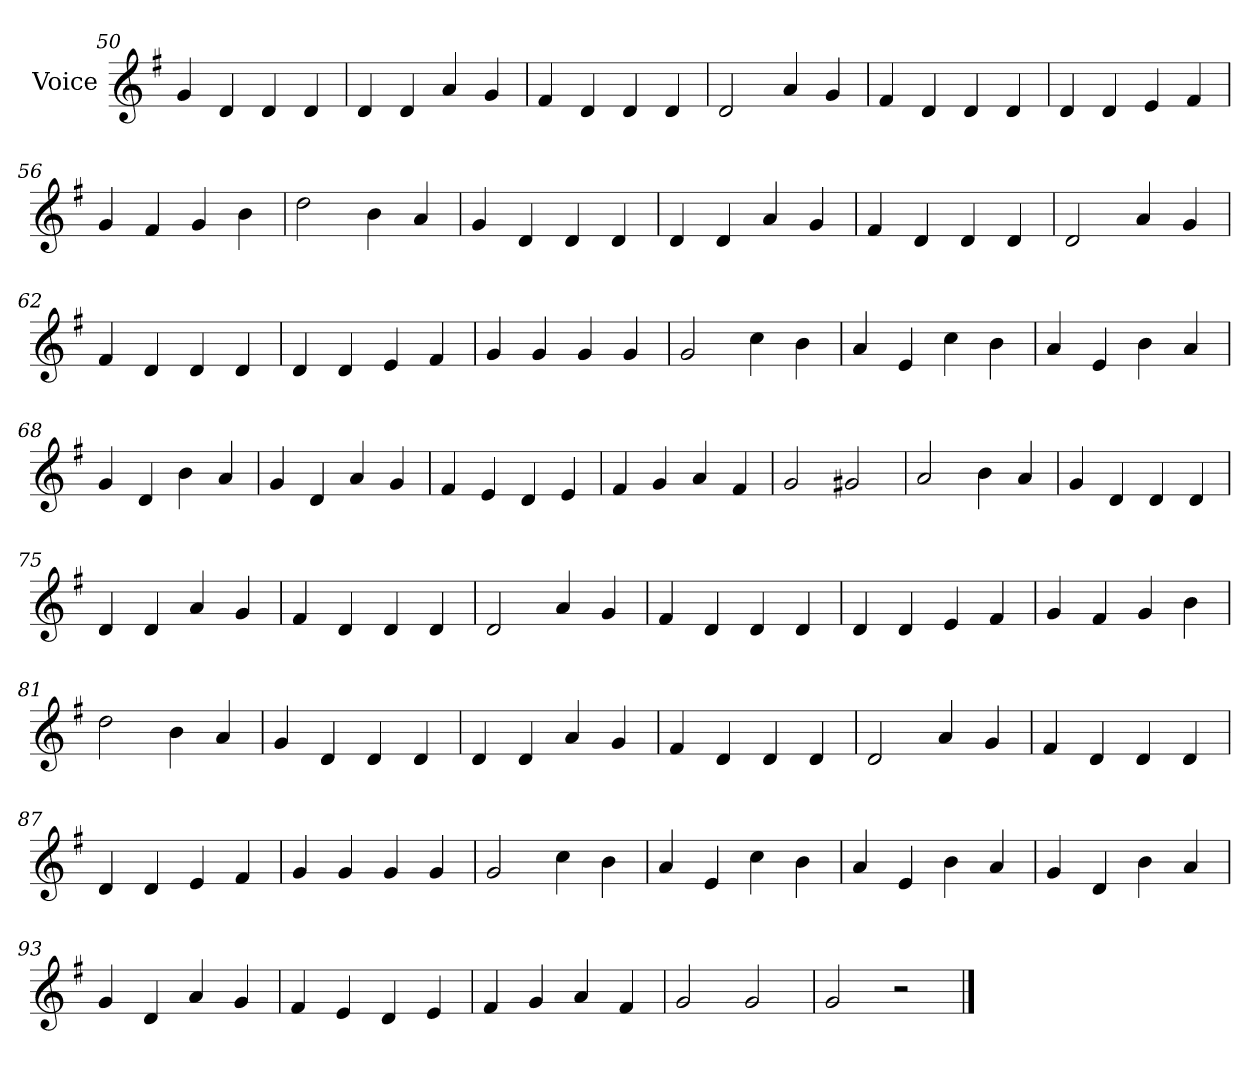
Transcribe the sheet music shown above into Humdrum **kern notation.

**kern
*part1
*staff1
*I"Voice
*I'Vc.
*clefG2
*k[f#]
=50
4g
4d
4d
4d
=51
4d
4d
4a
4g
=52
4f#
4d
4d
4d
=53
2d
4a
4g
=54
4f#
4d
4d
4d
=55
4d
4d
4e
4f#
=56
4g
4f#
4g
4b
=57
2dd
4b
4a
=58
4g
4d
4d
4d
=59
4d
4d
4a
4g
=60
4f#
4d
4d
4d
=61
2d
4a
4g
=62
4f#
4d
4d
4d
=63
4d
4d
4e
4f#
=64
4g
4g
4g
4g
=65
2g
4cc
4b
=66
4a
4e
4cc
4b
=67
4a
4e
4b
4a
=68
4g
4d
4b
4a
=69
4g
4d
4a
4g
=70
4f#
4e
4d
4e
=71
4f#
4g
4a
4f#
=72
2g
2g#X
=73
2a
4b
4a
=74
4g
4d
4d
4d
=75
4d
4d
4a
4g
=76
4f#
4d
4d
4d
=77
2d
4a
4g
=78
4f#
4d
4d
4d
=79
4d
4d
4e
4f#
=80
4g
4f#
4g
4b
=81
2dd
4b
4a
=82
4g
4d
4d
4d
=83
4d
4d
4a
4g
=84
4f#
4d
4d
4d
=85
2d
4a
4g
=86
4f#
4d
4d
4d
=87
4d
4d
4e
4f#
=88
4g
4g
4g
4g
=89
2g
4cc
4b
=90
4a
4e
4cc
4b
=91
4a
4e
4b
4a
=92
4g
4d
4b
4a
=93
4g
4d
4a
4g
=94
4f#
4e
4d
4e
=95
4f#
4g
4a
4f#
=96
2g
2g
=97
2g
2r
==
*-
